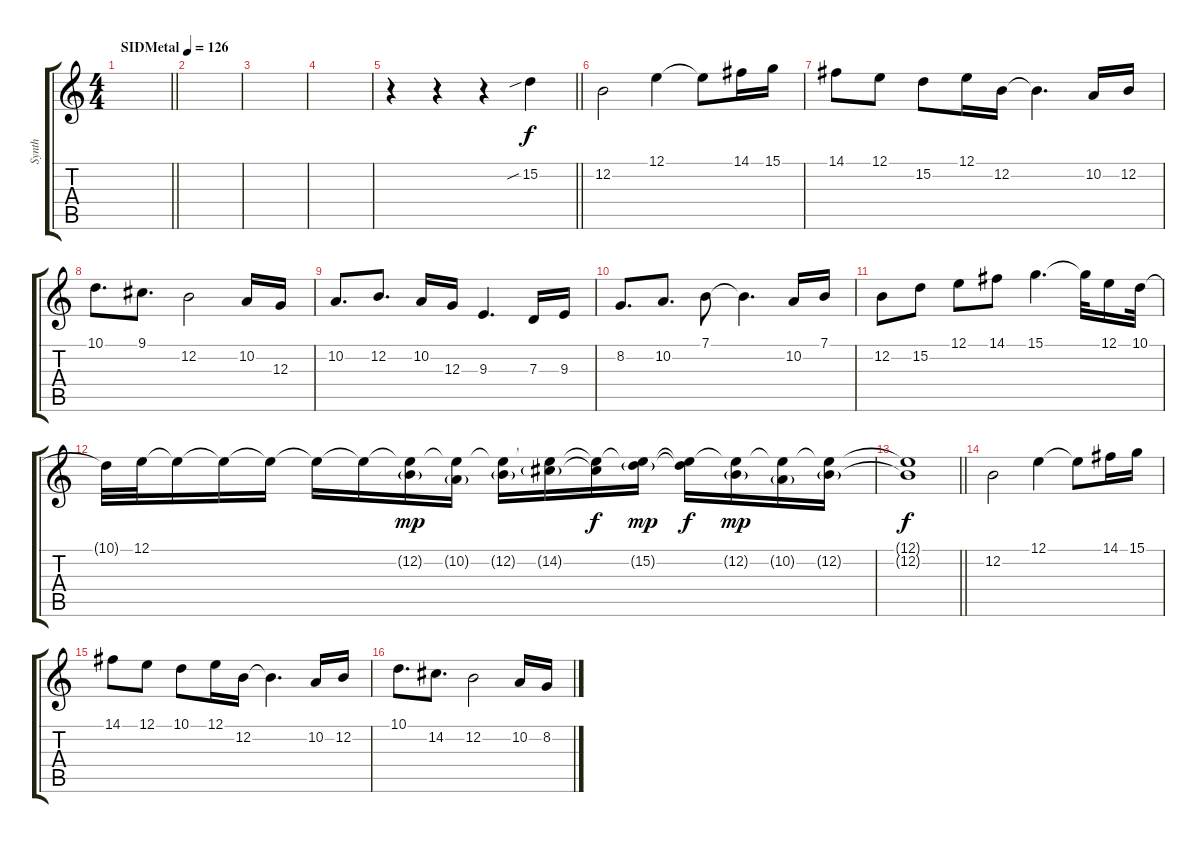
\track ("Synth" "Synth") {instrument lead2sawtooth}
\staff {score tabs}
\tuning (E4 B3 G3 D3 A2 E2) {hide}
\ts (4 4)
\tempo (126 "SIDMetal")
\clef g2
\barLineRight lightlight
\ks c
|
\section ("" "")
|
|
|
\barLineRight lightlight
r.4 r.4 r.4 15.2{sib}.4 |
12.2.2 12.1.4 12.1{t}.8 14.1.16 15.1.16 |
14.1.8 12.1.8 15.2.8 12.1.16 12.2.16 12.2{t}.4{d} 10.2.16 12.2.16 |
10.1.8{d} 9.1.8{d} 12.2.2 10.2.16 12.3.16 |
10.2.8{d} 12.2.8{d} 10.2.16 12.3.16 9.3.4{d} 7.3.16 9.3.16 |
8.2.8{d} 10.2.8{d} 7.1.8 7.1{t}.4{d} 10.2.16 7.1.16 |
12.2.8 15.2.8 12.1.8 14.1.8 15.1.4{d} 15.1{t}.32 12.1.16 10.1.32 |
10.1{t}.32 12.1.32 12.1{t}.16 12.1{t}.16 12.1{t}.16 12.1{t}.16 12.1{t}.16 (12.1{t} 12.2{g}).16{dy mp} (12.1{t} 10.2{g}).16 (12.1{t} 12.2{g}).16 (12.1{t} 14.2{g}).16 (12.1{t} 14.2{t}).16{dy f} (12.1{t} 15.2{g}).16{dy mp} (12.1{t} 15.2{t}).16{dy f} (12.1{t} 12.2{g}).16{dy mp} (12.1{t} 10.2{g}).16 (12.1{t} 12.2{g}).16 |
\barLineRight lightlight
(12.1{t} 12.2{t}).1{dy f} |
\section ("" "")
12.2.2 12.1.4 12.1{t}.8 14.1.16 15.1.16 |
14.1.8 12.1.8 10.1.8 12.1.16 12.2.16 12.2{t}.4{d} 10.2.16 12.2.16 |
10.1.8{d} 14.2.8{d} 12.2.2 10.2.16 8.2.16
